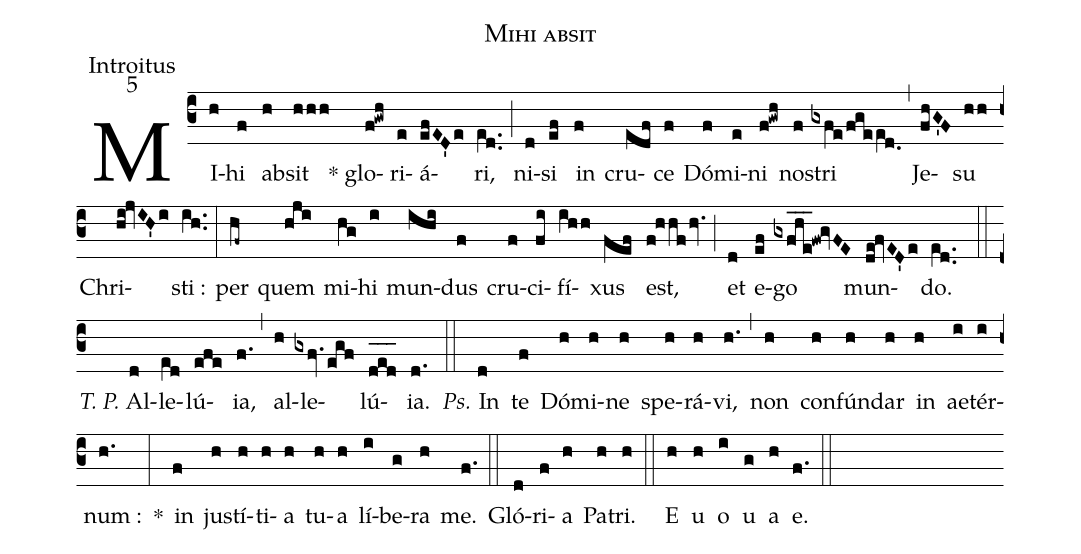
name:Mihi absit;
office-part:Introitus;
mode:5;
%%
(c3) MI(h)hi(f) ab(h)sit(hhh) () * glo(f!gwh)ri(e)á(efED'e)ri,(e[ll:1]d..) (;) ni(d)si(ef) in(f) cru(edf)ce(f) <nlba>Dó(f)mi(e)ni</nlba>(f!gwh) no(f)stri(gxfe/fgee[ll:1]d.0) (,) Je(fhG'F)su(hh) Chri(hi!jvIH'i)sti :(ih..) (:) per(hf~) quem(hji) mi(hg)hi(i) mun(ihi)dus(f) cru(f)ci(fi)fí(ihh)xus(fef) est,(f!hhfhv.) (;) et(d) e(ef)go(gxfhe___!fw!gvFE) mun(de!fvED'e)do.(e[ll:1]d..) (::) <nlba><i>T. P.</i> Al(d)le(e[ll:1]d)lú(efe){ia},</nlba>(f.) (,) al(h)le(gxfv.egf)lú(d_[oh:h]e_[oh:h]d_[oh:h]){ia}.(d.) (::) <i>Ps.</i> In(d) te(f) Dó(h)mi(h)ne(h) spe(h)rá(h)vi,(h.) (,) non(h) con(h)fún(h)dar(h) in(h) ae(i)tér(i)num :(h.) *(:) in(f) ju(h)stí(h)ti(h)a(h) tu(h)a(h) lí(i)be(g)ra(h) me.(f.) (::) Gló(d)ri(f)a(h) Pa(h)tri.(h) (::) <eu>E(h) u(h) o(i) u(g) a(h) e.</eu>(f.) (::)
